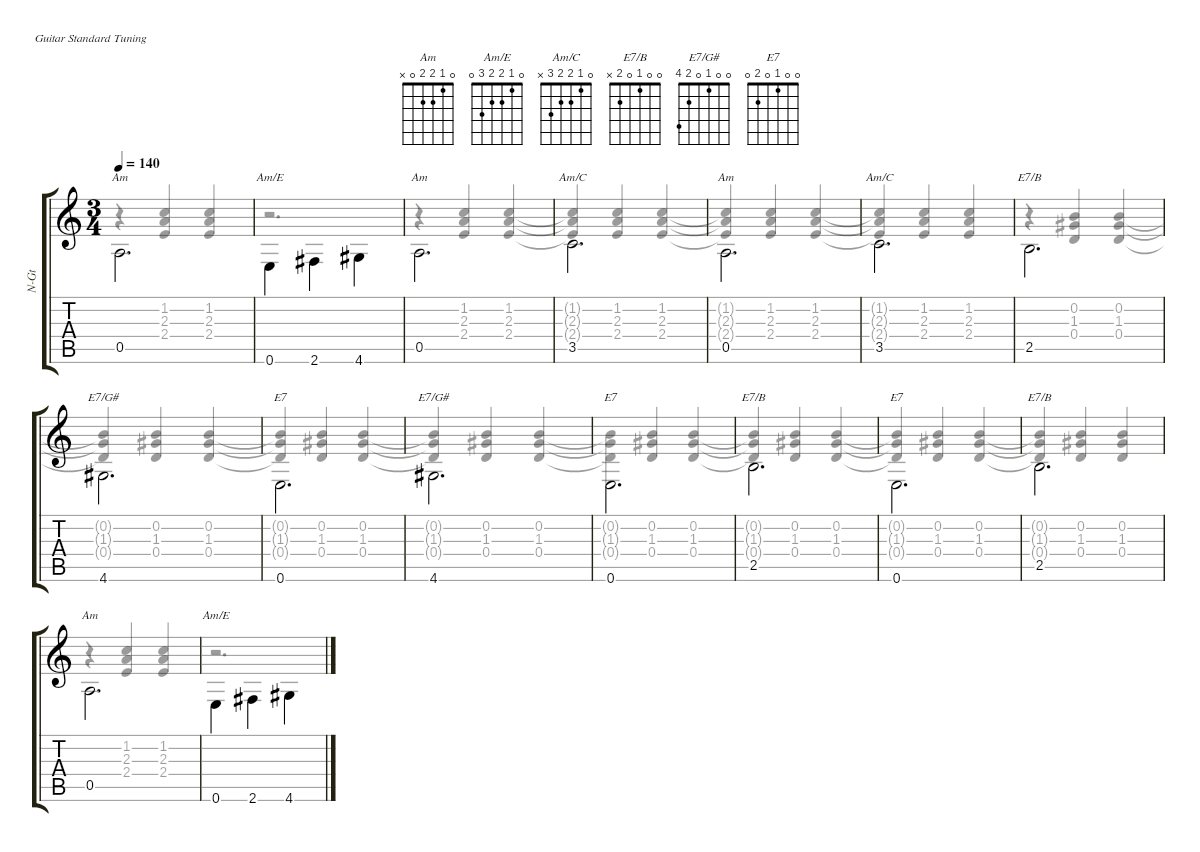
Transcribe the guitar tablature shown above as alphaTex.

\defaultSystemsLayout 4
\hideDynamics
\bracketExtendMode groupsimilarinstruments
\otherSystemsTrackNameOrientation horizontal
\defaultBarNumberDisplay Hide
\track ("Nylon Guitar" "N-Gt") {instrument acousticguitarnylon}
\staff {score tabs}
\tuning (E4 B3 G3 D3 A2 E2)
\chord ("Am" 0 1 2 2 0 x)
\chord ("Am/E" 0 1 2 2 3 0)
\chord ("Am/C" 0 1 2 2 3 x)
\chord ("E7/B" 0 0 1 0 2 x)
\chord ("E7/G#" 0 0 1 0 2 4)
\chord ("E7" 0 0 1 0 2 0)
\voice
\ts (3 4)
\tempo 140
\clef g2
\scale
0.485477
\ks aminor
0.5.2{d ch "Am" dy mf instrument acousticguitarnylon beam Down} |
\scale
0.257261 0.6.4{ch "Am/E" beam Down} 2.6{acc #}.4{beam Down} 4.6{acc #}.4{beam Down} |
\scale
0.257261 0.5.2{d ch "Am" beam Down} |
\scale
0.333333 3.5.2{d ch "Am/C" beam Down} |
\scale
0.333333 0.5.2{d ch "Am" beam Down} |
\scale
0.333333 3.5.2{d ch "Am/C" beam Down} |
2.5.2{d ch "E7/B" beam Down} |
4.6{acc #}.2{d ch "E7/G#" beam Down} |
0.6.2{d ch "E7" beam Down} |
4.6{acc #}.2{d ch "E7/G#" beam Down} |
0.6.2{d ch "E7" beam Down} |
2.5.2{d ch "E7/B" beam Down} |
0.6.2{d ch "E7" beam Down} |
2.5.2{d ch "E7/B" beam Down} |
0.5.2{d ch "Am" beam Down} |
0.6.4{ch "Am/E" beam Down} 2.6{acc #}.4{beam Down} 4.6{acc #}.4{beam Down}
\voice
\clef g2
\ottava regular
\simile none
\scale
0.485477
\ks aminor
r.4{dy mf beam Down} (2.3 2.4 1.2).4{beam Up} (1.2 2.3 2.4).4{beam Up} |
\scale
0.257261 r.2{d beam Down} |
\scale
0.257261 r.4{beam Down} (2.3 2.4 1.2).4{beam Up} (1.2 2.3 2.4).4{beam Up} |
\scale
0.333333 (1.2{t} 2.3{t} 2.4{t}).4{beam Up} (2.4 2.3 1.2).4{beam Up} (1.2 2.3 2.4).4{beam Up} |
\scale
0.333333 (1.2{t} 2.3{t} 2.4{t}).4{beam Up} (2.3 2.4 1.2).4{beam Up} (1.2 2.3 2.4).4{beam Up} |
\scale
0.333333 (1.2{t} 2.3{t} 2.4{t}).4{beam Up} (2.4 2.3 1.2).4{beam Up} (1.2 2.3 2.4).4{beam Up} |
r.4{beam Down} (0.4 0.2 1.3{acc #}).4{beam Up} (1.3{acc #} 0.4 0.2).4{beam Up} |
(1.3{t acc #} 0.4{t} 0.2{t}).4{beam Up} (0.2 1.3{acc #} 0.4).4{beam Up} (0.4 1.3{acc #} 0.2).4{beam Up} |
(0.4{t} 1.3{t acc #} 0.2{t}).4{beam Up} (0.2 1.3{acc #} 0.4).4{beam Up} (0.4 1.3{acc #} 0.2).4{beam Up} |
(0.4{t} 1.3{t acc #} 0.2{t}).4{beam Up} (0.4 1.3{acc #} 0.2).4{beam Up} (0.4 1.3{acc #} 0.2).4{beam Up} |
(0.4{t} 1.3{t acc #} 0.2{t}).4{beam Down} (0.2 1.3{acc #} 0.4).4{beam Up} (0.4 1.3{acc #} 0.2).4{beam Up} |
(0.4{t} 1.3{t acc #} 0.2{t}).4{beam Up} (0.2 1.3{acc #} 0.4).4{beam Up} (0.4 1.3{acc #} 0.2).4{beam Up} |
(0.4{t} 1.3{t acc #} 0.2{t}).4{beam Up} (0.4 1.3{acc #} 0.2).4{beam Up} (0.2 1.3{acc #} 0.4).4{beam Up} |
(0.2{t} 1.3{t acc #} 0.4{t}).4{beam Up} (0.4 1.3{acc #} 0.2).4{beam Up} (0.2 1.3{acc #} 0.4).4{beam Up} |
r.4{beam Up} (2.4 2.3 1.2).4{beam Up} (1.2 2.3 2.4).4{beam Up} |
r.2{d beam Down}
